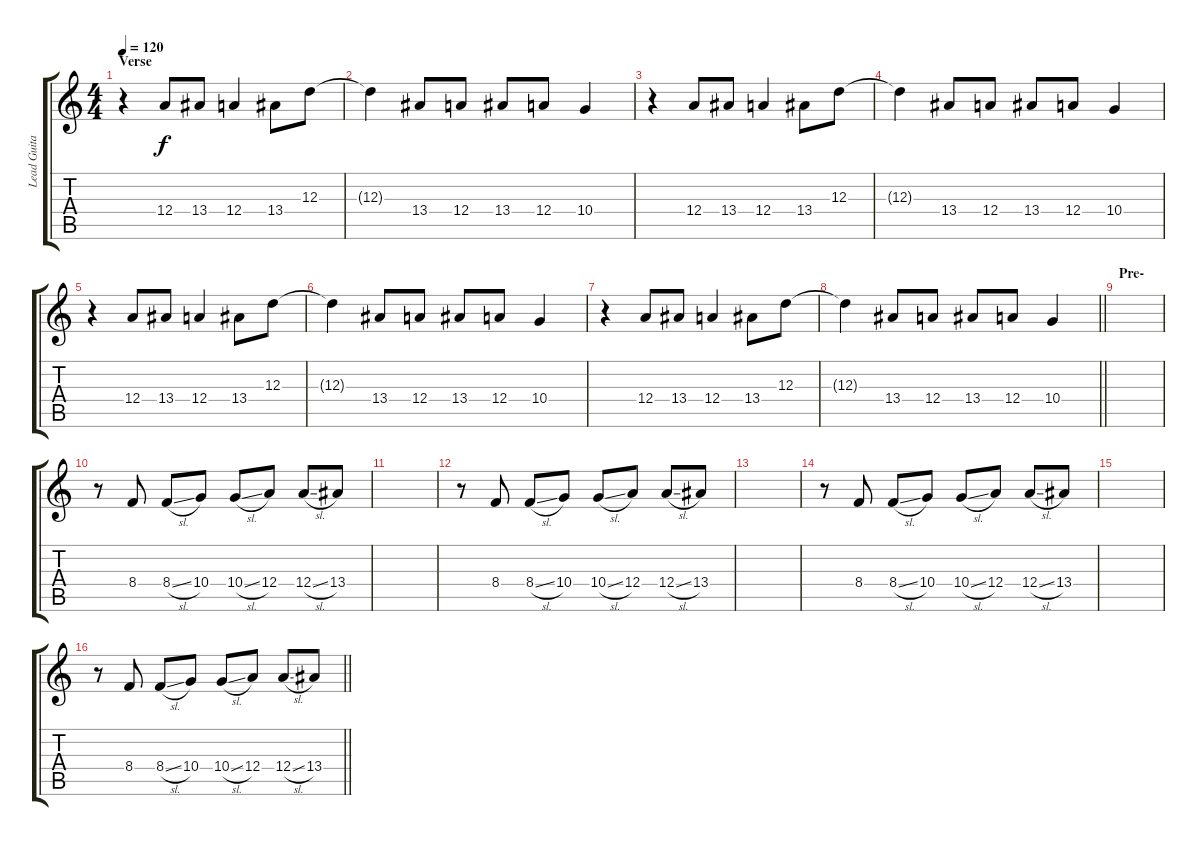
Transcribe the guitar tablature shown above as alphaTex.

\track ("Lead Guitar" "Lead Guita") {instrument distortionguitar}
\staff {score tabs}
\tuning (B3 Gb3 D3 A2 E2 B1) {hide}
\ts (4 4)
\section ("" "Verse")
\tempo 120
\clef g2
\ks c
r.4{dy f} 12.4.8 13.4.8 12.4.4 13.4.8 12.3.8 |
12.3{t}.4 13.4.8 12.4.8 13.4.8 12.4.8 10.4.4 |
r.4 12.4.8 13.4.8 12.4.4 13.4.8 12.3.8 |
12.3{t}.4 13.4.8 12.4.8 13.4.8 12.4.8 10.4.4 |
r.4 12.4.8 13.4.8 12.4.4 13.4.8 12.3.8 |
12.3{t}.4 13.4.8 12.4.8 13.4.8 12.4.8 10.4.4 |
r.4 12.4.8 13.4.8 12.4.4 13.4.8 12.3.8 |
\barLineRight lightlight
12.3{t}.4 13.4.8 12.4.8 13.4.8 12.4.8 10.4.4 |
\section ("" "Pre-")
|
r.8 8.4.8 8.4{sl}.8 10.4.8 10.4{sl}.8 12.4.8 12.4{sl}.8 13.4.8 |
|
r.8 8.4.8 8.4{sl}.8 10.4.8 10.4{sl}.8 12.4.8 12.4{sl}.8 13.4.8 |
|
r.8 8.4.8 8.4{sl}.8 10.4.8 10.4{sl}.8 12.4.8 12.4{sl}.8 13.4.8 |
|
\barLineRight lightlight
r.8 8.4.8 8.4{sl}.8 10.4.8 10.4{sl}.8 12.4.8 12.4{sl}.8 13.4.8
